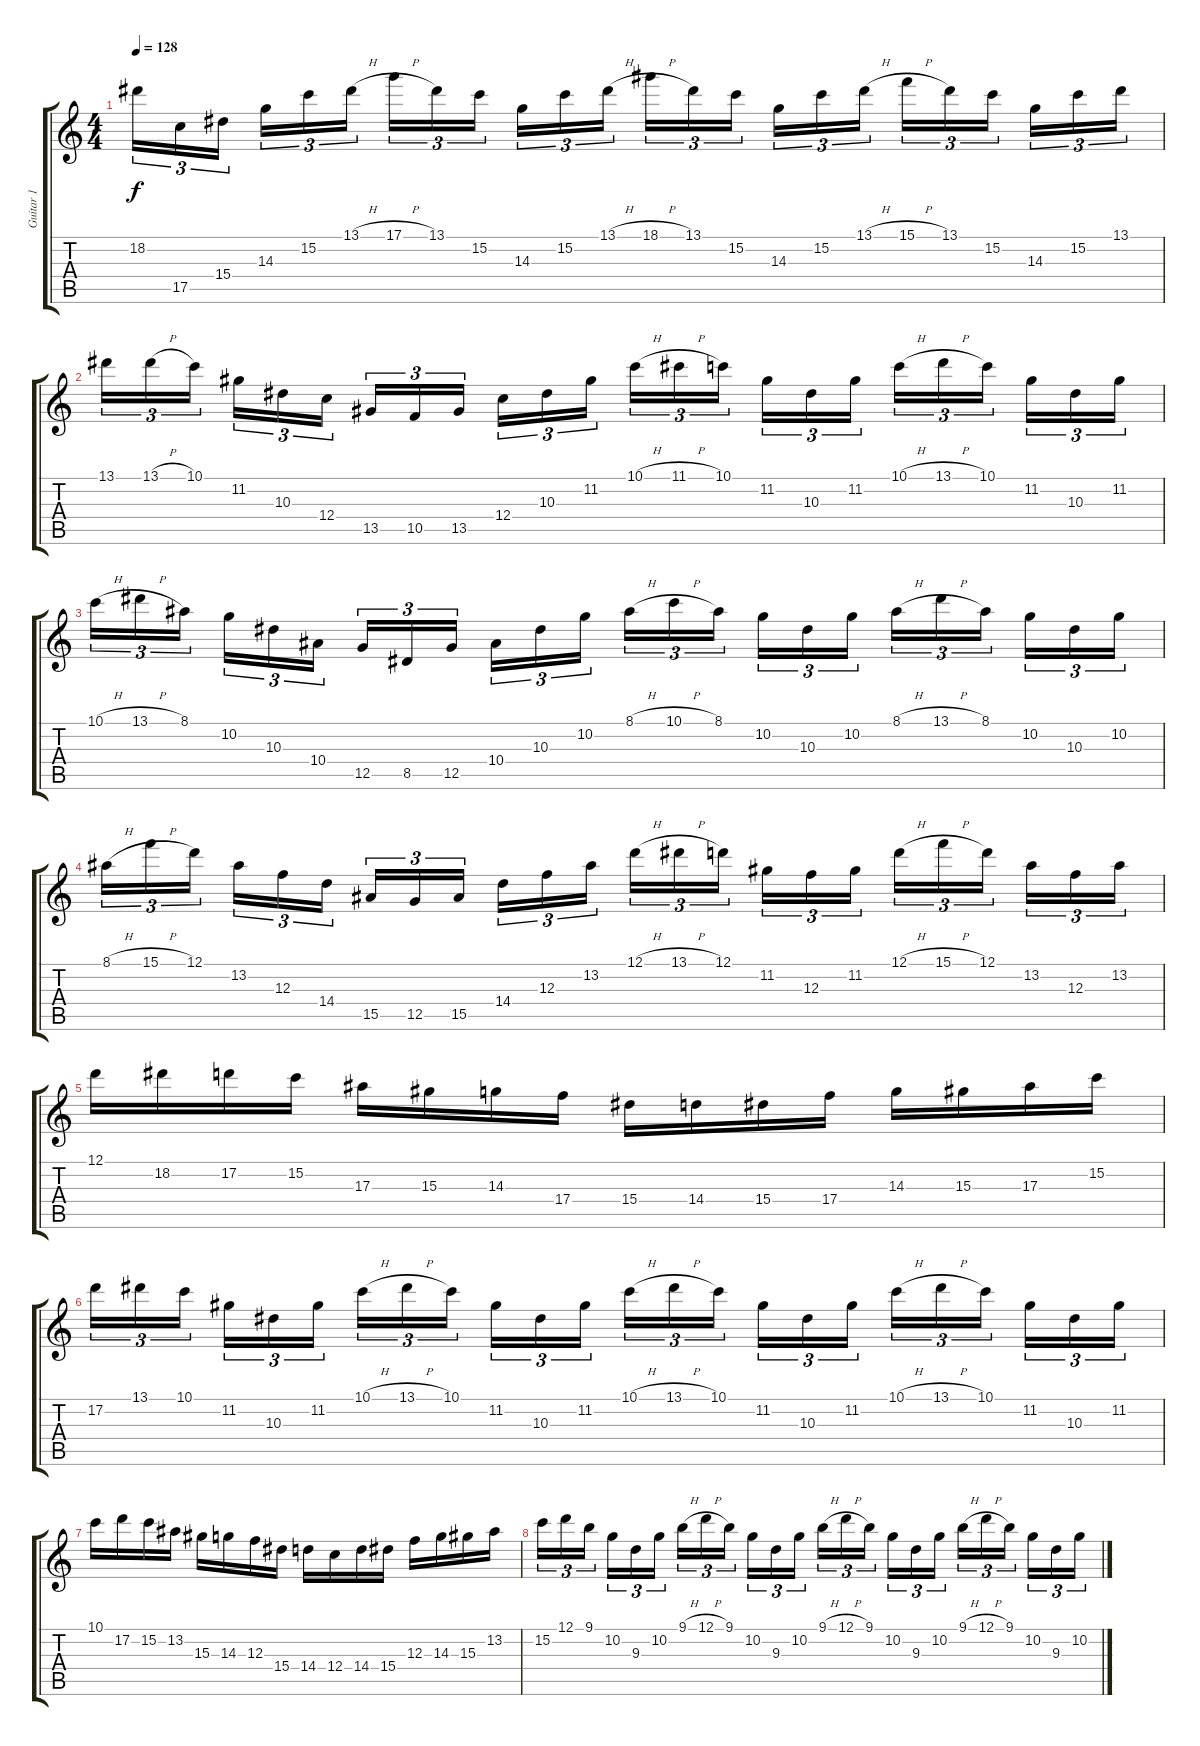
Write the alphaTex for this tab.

\track ("Guitar 1" "Guitar 1") {instrument distortionguitar}
\staff {score tabs}
\tuning (D4 A3 F3 C3 G2 C2) {hide}
\ts (4 4)
\tempo 128
\clef g2
\ks c
18.2.16{tu (3 2) dy f} 17.5.16{tu (3 2)} 15.4.16{tu (3 2) beam splitsecondary} 14.3.16{tu (3 2)} 15.2.16{tu (3 2)} 13.1{h}.16{tu (3 2)} 17.1{h}.16{tu (3 2)} 13.1.16{tu (3 2)} 15.2.16{tu (3 2) beam splitsecondary} 14.3.16{tu (3 2)} 15.2.16{tu (3 2)} 13.1{h}.16{tu (3 2)} 18.1{h}.16{tu (3 2)} 13.1.16{tu (3 2)} 15.2.16{tu (3 2) beam splitsecondary} 14.3.16{tu (3 2)} 15.2.16{tu (3 2)} 13.1{h}.16{tu (3 2)} 15.1{h}.16{tu (3 2)} 13.1.16{tu (3 2)} 15.2.16{tu (3 2) beam splitsecondary} 14.3.16{tu (3 2)} 15.2.16{tu (3 2)} 13.1.16{tu (3 2)} |
13.1.16{tu (3 2)} 13.1{h}.16{tu (3 2)} 10.1.16{tu (3 2) beam splitsecondary} 11.2.16{tu (3 2)} 10.3.16{tu (3 2)} 12.4.16{tu (3 2)} 13.5.16{tu (3 2)} 10.5.16{tu (3 2)} 13.5.16{tu (3 2) beam splitsecondary} 12.4.16{tu (3 2)} 10.3.16{tu (3 2)} 11.2.16{tu (3 2)} 10.1{h}.16{tu (3 2)} 11.1{h}.16{tu (3 2)} 10.1.16{tu (3 2) beam splitsecondary} 11.2.16{tu (3 2)} 10.3.16{tu (3 2)} 11.2.16{tu (3 2)} 10.1{h}.16{tu (3 2)} 13.1{h}.16{tu (3 2)} 10.1.16{tu (3 2) beam splitsecondary} 11.2.16{tu (3 2)} 10.3.16{tu (3 2)} 11.2.16{tu (3 2)} |
10.1{h}.16{tu (3 2)} 13.1{h}.16{tu (3 2)} 8.1.16{tu (3 2) beam splitsecondary} 10.2.16{tu (3 2)} 10.3.16{tu (3 2)} 10.4.16{tu (3 2)} 12.5.16{tu (3 2)} 8.5.16{tu (3 2)} 12.5.16{tu (3 2) beam splitsecondary} 10.4.16{tu (3 2)} 10.3.16{tu (3 2)} 10.2.16{tu (3 2)} 8.1{h}.16{tu (3 2)} 10.1{h}.16{tu (3 2)} 8.1.16{tu (3 2) beam splitsecondary} 10.2.16{tu (3 2)} 10.3.16{tu (3 2)} 10.2.16{tu (3 2)} 8.1{h}.16{tu (3 2)} 13.1{h}.16{tu (3 2)} 8.1.16{tu (3 2) beam splitsecondary} 10.2.16{tu (3 2)} 10.3.16{tu (3 2)} 10.2.16{tu (3 2)} |
8.1{h}.16{tu (3 2)} 15.1{h}.16{tu (3 2)} 12.1.16{tu (3 2) beam splitsecondary} 13.2.16{tu (3 2)} 12.3.16{tu (3 2)} 14.4.16{tu (3 2)} 15.5.16{tu (3 2)} 12.5.16{tu (3 2)} 15.5.16{tu (3 2) beam splitsecondary} 14.4.16{tu (3 2)} 12.3.16{tu (3 2)} 13.2.16{tu (3 2)} 12.1{h}.16{tu (3 2)} 13.1{h}.16{tu (3 2)} 12.1.16{tu (3 2) beam splitsecondary} 11.2.16{tu (3 2)} 12.3.16{tu (3 2)} 11.2.16{tu (3 2)} 12.1{h}.16{tu (3 2)} 15.1{h}.16{tu (3 2)} 12.1.16{tu (3 2) beam splitsecondary} 13.2.16{tu (3 2)} 12.3.16{tu (3 2)} 13.2.16{tu (3 2)} |
12.1.16 18.2.16 17.2.16 15.2.16 17.3.16 15.3.16 14.3.16 17.4.16 15.4.16 14.4.16 15.4.16 17.4.16 14.3.16 15.3.16 17.3.16 15.2.16 |
17.2.16{tu (3 2)} 13.1.16{tu (3 2)} 10.1.16{tu (3 2) beam splitsecondary} 11.2.16{tu (3 2)} 10.3.16{tu (3 2)} 11.2.16{tu (3 2)} 10.1{h}.16{tu (3 2)} 13.1{h}.16{tu (3 2)} 10.1.16{tu (3 2) beam splitsecondary} 11.2.16{tu (3 2)} 10.3.16{tu (3 2)} 11.2.16{tu (3 2)} 10.1{h}.16{tu (3 2)} 13.1{h}.16{tu (3 2)} 10.1.16{tu (3 2) beam splitsecondary} 11.2.16{tu (3 2)} 10.3.16{tu (3 2)} 11.2.16{tu (3 2)} 10.1{h}.16{tu (3 2)} 13.1{h}.16{tu (3 2)} 10.1.16{tu (3 2) beam splitsecondary} 11.2.16{tu (3 2)} 10.3.16{tu (3 2)} 11.2.16{tu (3 2)} |
10.1.16 17.2.16 15.2.16 13.2.16 15.3.16 14.3.16 12.3.16 15.4.16 14.4.16 12.4.16 14.4.16 15.4.16 12.3.16 14.3.16 15.3.16 13.2.16 |
15.2.16{tu (3 2)} 12.1.16{tu (3 2)} 9.1.16{tu (3 2) beam splitsecondary} 10.2.16{tu (3 2)} 9.3.16{tu (3 2)} 10.2.16{tu (3 2)} 9.1{h}.16{tu (3 2)} 12.1{h}.16{tu (3 2)} 9.1.16{tu (3 2) beam splitsecondary} 10.2.16{tu (3 2)} 9.3.16{tu (3 2)} 10.2.16{tu (3 2)} 9.1{h}.16{tu (3 2)} 12.1{h}.16{tu (3 2)} 9.1.16{tu (3 2) beam splitsecondary} 10.2.16{tu (3 2)} 9.3.16{tu (3 2)} 10.2.16{tu (3 2)} 9.1{h}.16{tu (3 2)} 12.1{h}.16{tu (3 2)} 9.1.16{tu (3 2) beam splitsecondary} 10.2.16{tu (3 2)} 9.3.16{tu (3 2)} 10.2.16{tu (3 2)}
